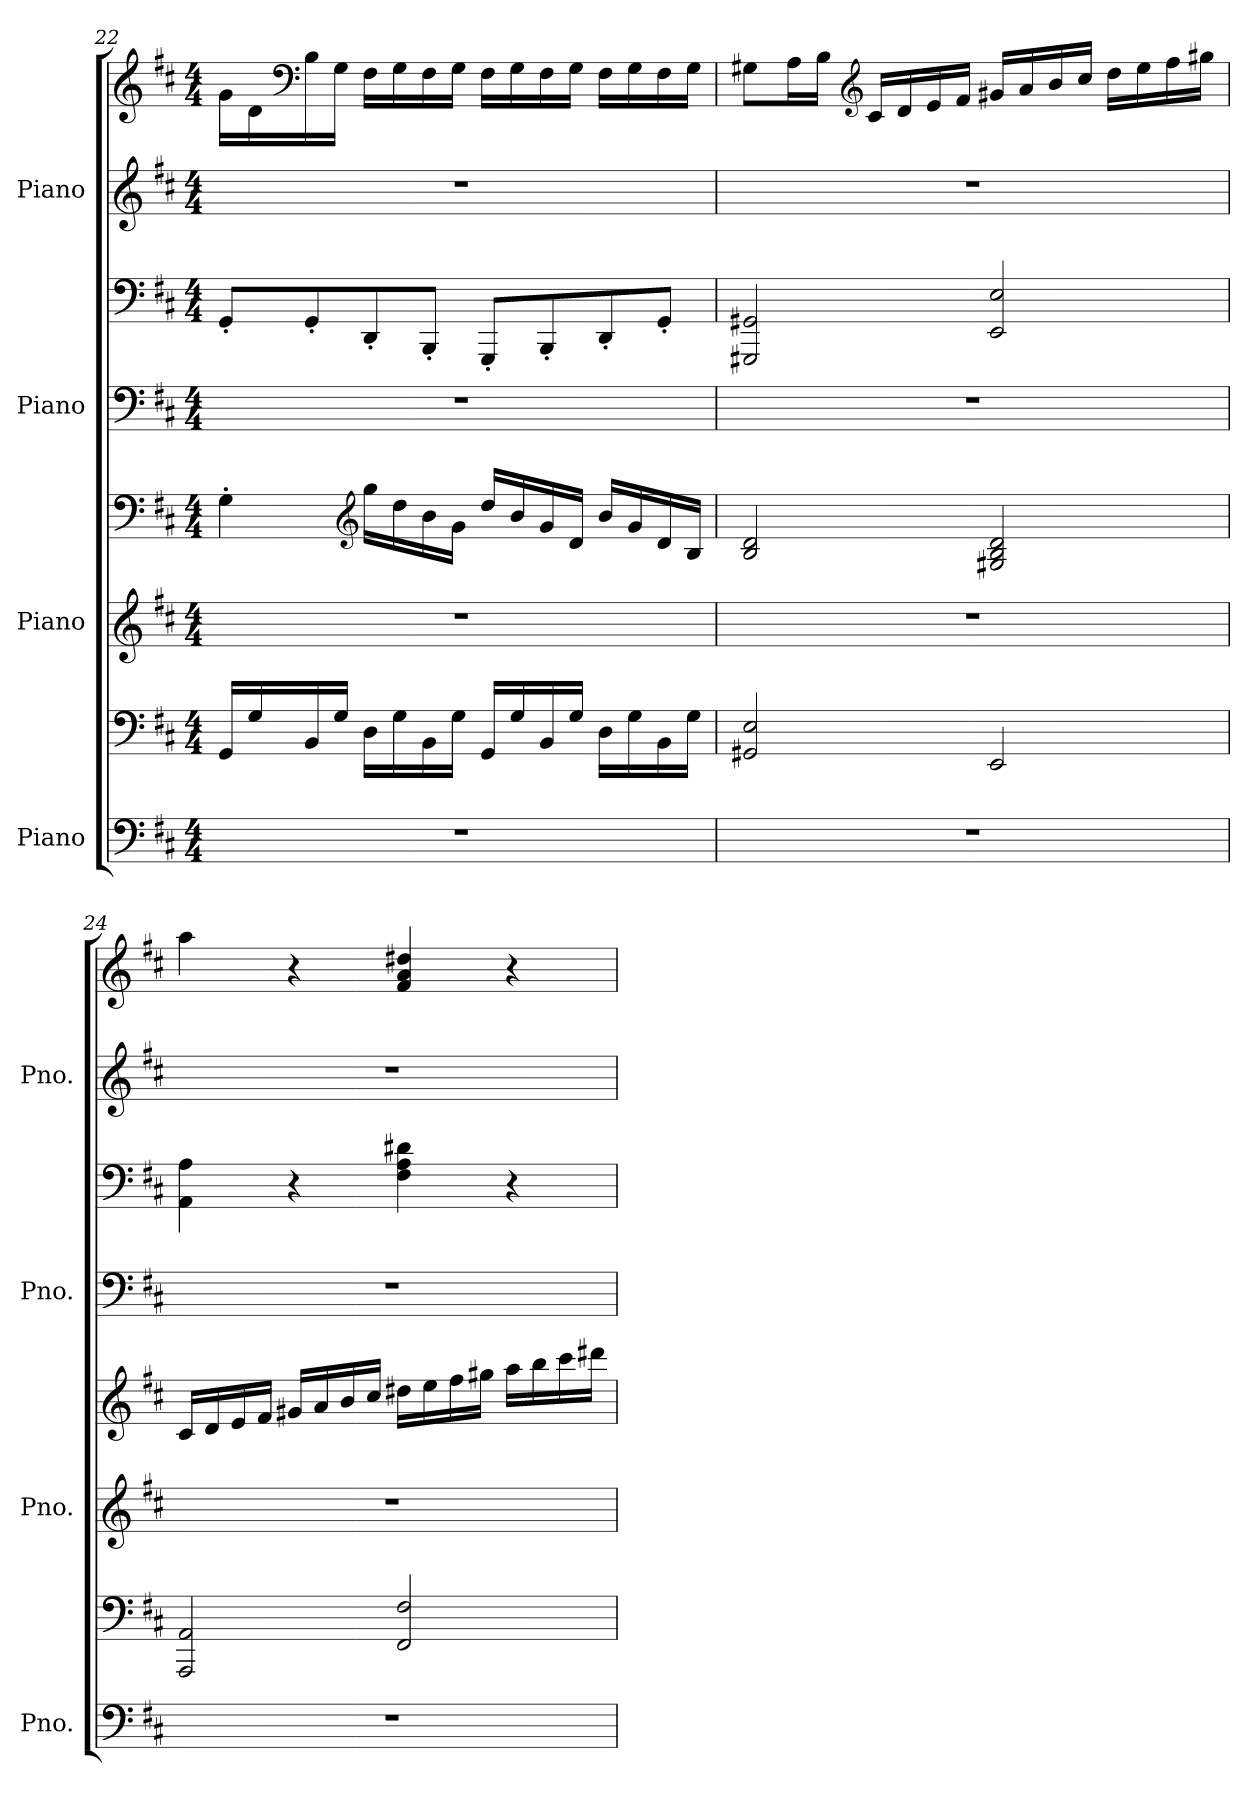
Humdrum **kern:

**kern	**kern	**kern	**kern	**kern	**kern	**kern	**kern
*part4	*part4	*part3	*part3	*part2	*part2	*part1	*part1
*staff8	*staff7	*staff6	*staff5	*staff4	*staff3	*staff2	*staff1
*I"Piano	*	*I"Piano	*	*I"Piano	*	*I"Piano	*
*I'Pno.	*	*I'Pno.	*	*I'Pno.	*	*I'Pno.	*
!!LO:PB:g=z
*clefF4	*clefF4	*clefG2	*clefF4	*clefF4	*clefF4	*clefG2	*clefG2
*k[f#c#]	*k[f#c#]	*k[f#c#]	*k[f#c#]	*k[f#c#]	*k[f#c#]	*k[f#c#]	*k[f#c#]
*M4/4	*M4/4	*M4/4	*M4/4	*M4/4	*M4/4	*M4/4	*M4/4
=22	=22	=22	=22	=22	=22	=22	=22
1r	16GG/LL	1r	4G'\	1r	8GG'/L	1r	16g\LL
.	16G/	.	.	.	.	.	16d\
*	*	*	*	*	*	*	*clefF4
.	16BB/	.	.	.	8GG'/	.	16B\
.	16G/JJ	.	.	.	.	.	16G\JJ
*	*	*	*clefG2	*	*	*	*
.	16D\LL	.	16gg\LL	.	8DD'/	.	16F#\LL
.	16G\	.	16dd\	.	.	.	16G\
.	16BB\	.	16b\	.	8BBB'/J	.	16F#\
.	16G\JJ	.	16g\JJ	.	.	.	16G\JJ
.	16GG/LL	.	16dd/LL	.	8GGG'/L	.	16F#\LL
.	16G/	.	16b/	.	.	.	16G\
.	16BB/	.	16g/	.	8BBB'/	.	16F#\
.	16G/JJ	.	16d/JJ	.	.	.	16G\JJ
.	16D\LL	.	16b/LL	.	8DD'/	.	16F#\LL
.	16G\	.	16g/	.	.	.	16G\
.	16BB\	.	16d/	.	8GG'/J	.	16F#\
.	16G\JJ	.	16B/JJ	.	.	.	16G\JJ
=23	=23	=23	=23	=23	=23	=23	=23
1r	2GG#X/ 2E/	1r	2B/ 2d/	1r	2GGG#X/ 2GG#X/	1r	8G#X\L
.	.	.	.	.	.	.	16A\L
.	.	.	.	.	.	.	16B\JJ
*	*	*	*	*	*	*	*clefG2
.	.	.	.	.	.	.	16c#/LL
.	.	.	.	.	.	.	16d/
.	.	.	.	.	.	.	16e/
.	.	.	.	.	.	.	16f#/JJ
.	2EE/	.	2G#X/ 2B/ 2d/	.	2EE/ 2E/	.	16g#X/LL
.	.	.	.	.	.	.	16a/
.	.	.	.	.	.	.	16b/
.	.	.	.	.	.	.	16cc#/JJ
.	.	.	.	.	.	.	16dd\LL
.	.	.	.	.	.	.	16ee\
.	.	.	.	.	.	.	16ff#\
.	.	.	.	.	.	.	16gg#X\JJ
!!LO:PB:g=z
=24	=24	=24	=24	=24	=24	=24	=24
1r	2AAA/ 2AA/	1r	16c#/LL	1r	4AA\ 4A\	1r	4aa\
.	.	.	16d/	.	.	.	.
.	.	.	16e/	.	.	.	.
.	.	.	16f#/JJ	.	.	.	.
.	.	.	16g#X/LL	.	4r	.	4r
.	.	.	16a/	.	.	.	.
.	.	.	16b/	.	.	.	.
.	.	.	16cc#/JJ	.	.	.	.
.	2FF#/ 2F#/	.	16dd#X\LL	.	4F#\ 4A\ 4d#X\	.	4f#/ 4a/ 4dd#X/
.	.	.	16ee\	.	.	.	.
.	.	.	16ff#\	.	.	.	.
.	.	.	16gg#X\JJ	.	.	.	.
.	.	.	16aa\LL	.	4r	.	4r
.	.	.	16bb\	.	.	.	.
.	.	.	16ccc#\	.	.	.	.
.	.	.	16ddd#X\JJ	.	.	.	.
=	=	=	=	=	=	=	=
*-	*-	*-	*-	*-	*-	*-	*-
